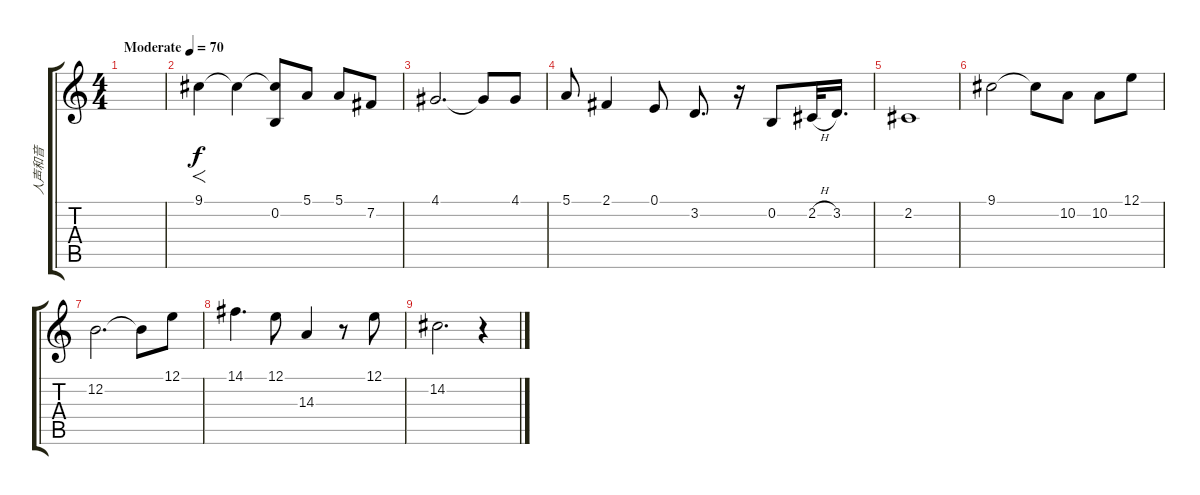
\track ("人声和音" "人声和音") {instrument stringensemble1}
\staff {score tabs}
\tuning (E4 B3 G3 D3 A2 E2) {hide}
\ts (4 4)
\tempo (70 "Moderate")
\clef g2
\ks c
|
9.1.4{f} 9.1{t}.4 (9.1{t} 0.2).8 5.1.8 5.1.8 7.2.8 |
4.1.2{d} 4.1{t}.8 4.1.8 |
5.1.8 2.1.4 0.1.8 3.2.8{d} r.16 0.2.8 2.2{h}.32 3.2.16{d} |
2.2.1 |
9.1.2 9.1{t}.8 10.2.8 10.2.8 12.1.8 |
12.2.2{d} 12.2{t}.8 12.1.8 |
14.1.4{d} 12.1.8 14.3.4 r.8 12.1.8 |
14.2.2{d} r.4
